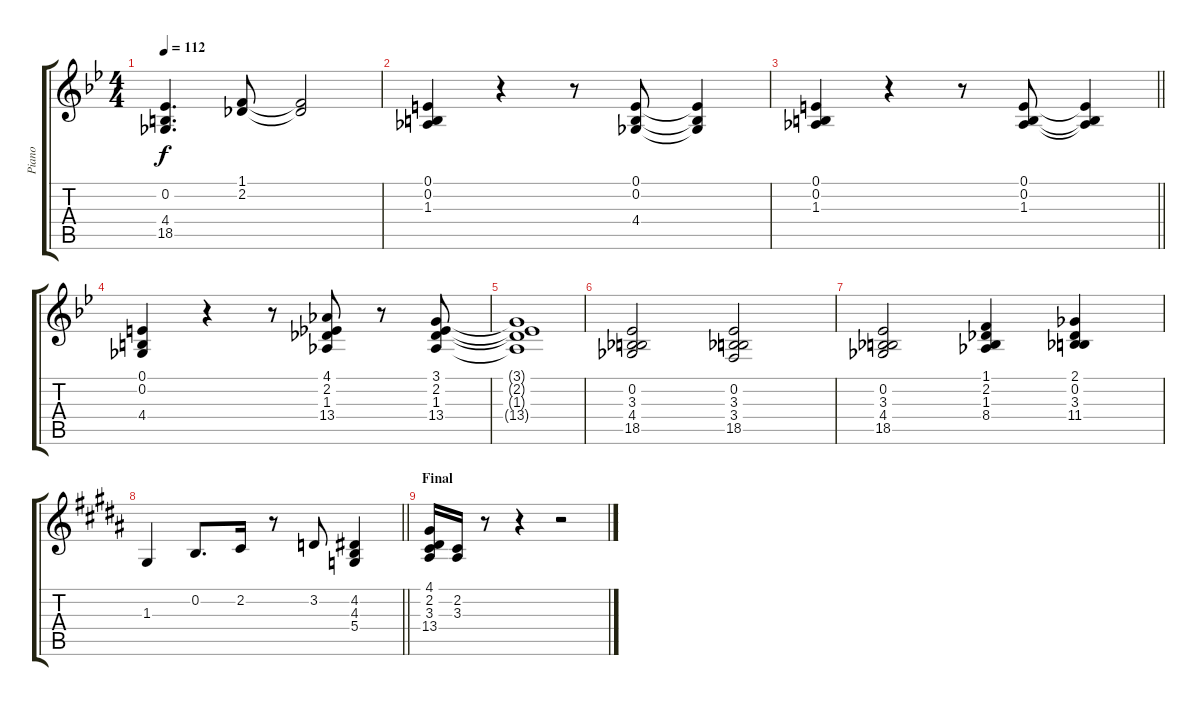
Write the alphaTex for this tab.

\track ("Piano" "Piano") {instrument brightacousticpiano}
\staff {score tabs}
\tuning (E4 B3 G3 D3 A2 E2) {hide}
\ts (4 4)
\tempo 112
\clef g2
\ks bb
(0.2 4.4 18.5).4{d dy f} (1.1 2.2).8 (1.1{t} 2.2{t}).2 |
(0.1 0.2 1.3).4 r.4 r.8 (0.1 0.2 4.4).8 (0.1{t} 0.2{t} 4.4{t}).4 |
\barLineRight lightlight
(0.1 0.2 1.3).4 r.4 r.8 (0.1 0.2 1.3).8 (0.1{t} 0.2{t} 1.3{t}).4 |
\section ("" "")
(0.1 0.2 4.4).4 r.4 r.8 (4.1 2.2 1.3 13.4).8 r.8 (3.1 2.2 1.3 13.4).8 |
(3.1{t} 2.2{t} 1.3{t} 13.4{t}).1 |
(0.2 3.3 4.4 18.5).2 (0.2 3.3 3.4 18.5).2 |
(0.2 3.3 4.4 18.5).2 (1.1 2.2 1.3 8.4).4 (2.1 0.2 3.3 11.4).4 |
\barLineRight lightlight
\ks b
1.3.4 0.2.8{d} 2.2.16 r.8 3.2.8 (4.2 4.3 5.4).4 |
\section ("" "Final")
(4.1 2.2 3.3 13.4).16 (2.2 3.3).16 r.8 r.4 r.2
